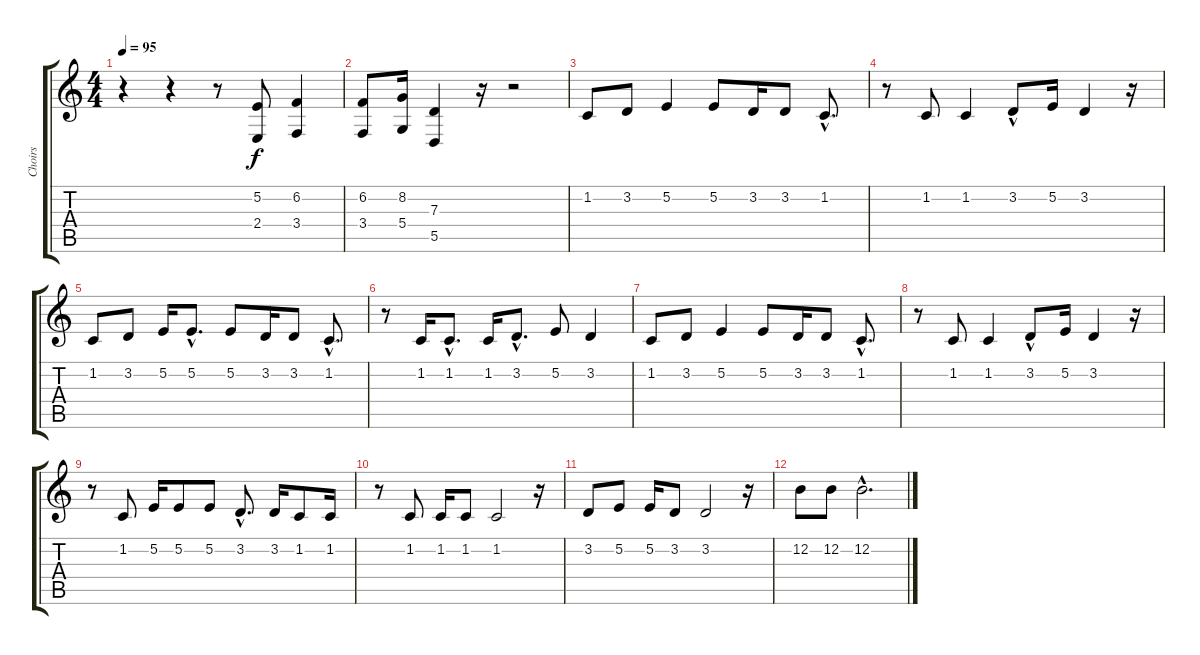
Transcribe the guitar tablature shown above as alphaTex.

\track ("Choirs" "Choirs") {instrument shamisen}
\staff {score tabs}
\tuning (E4 B3 G3 D3 A2 E2) {hide}
\ts (4 4)
\tempo 95
\clef g2
\ks c
r.4{dy f volume 11} r.4 r.8 (5.2 2.4).8 (6.2 3.4).4 |
(6.2 3.4).8 (8.2 5.4).16 (7.3 5.5).4 r.16 r.2 |
1.2.8{volume 9 instrument shamisen} 3.2.8 5.2.4 5.2.8 3.2.16 3.2.8 1.2{hac}.8{d} |
r.8 1.2.8 1.2.4 3.2{hac}.8 5.2.16 3.2.4 r.16 |
1.2.8 3.2.8 5.2.16 5.2{hac}.8{d} 5.2.8 3.2.16 3.2.8 1.2{hac}.8{d} |
r.8 1.2.16 1.2{hac}.8{d} 1.2.16 3.2{hac}.8{d} 5.2.8 3.2.4 |
1.2.8{volume 9} 3.2.8 5.2.4 5.2.8 3.2.16 3.2.8 1.2{hac}.8{d} |
r.8 1.2.8 1.2.4 3.2{hac}.8 5.2.16 3.2.4 r.16 |
r.8 1.2.8 5.2.16 5.2.8 5.2.8 3.2{hac}.8{d} 3.2.16 1.2.8 1.2.16 |
r.8 1.2.8 1.2.16 1.2.8 1.2.2 r.16 |
3.2.8 5.2.8 5.2.16 3.2.8 3.2.2 r.16 |
12.2.8 12.2.8 12.2{hac}.2{d}
